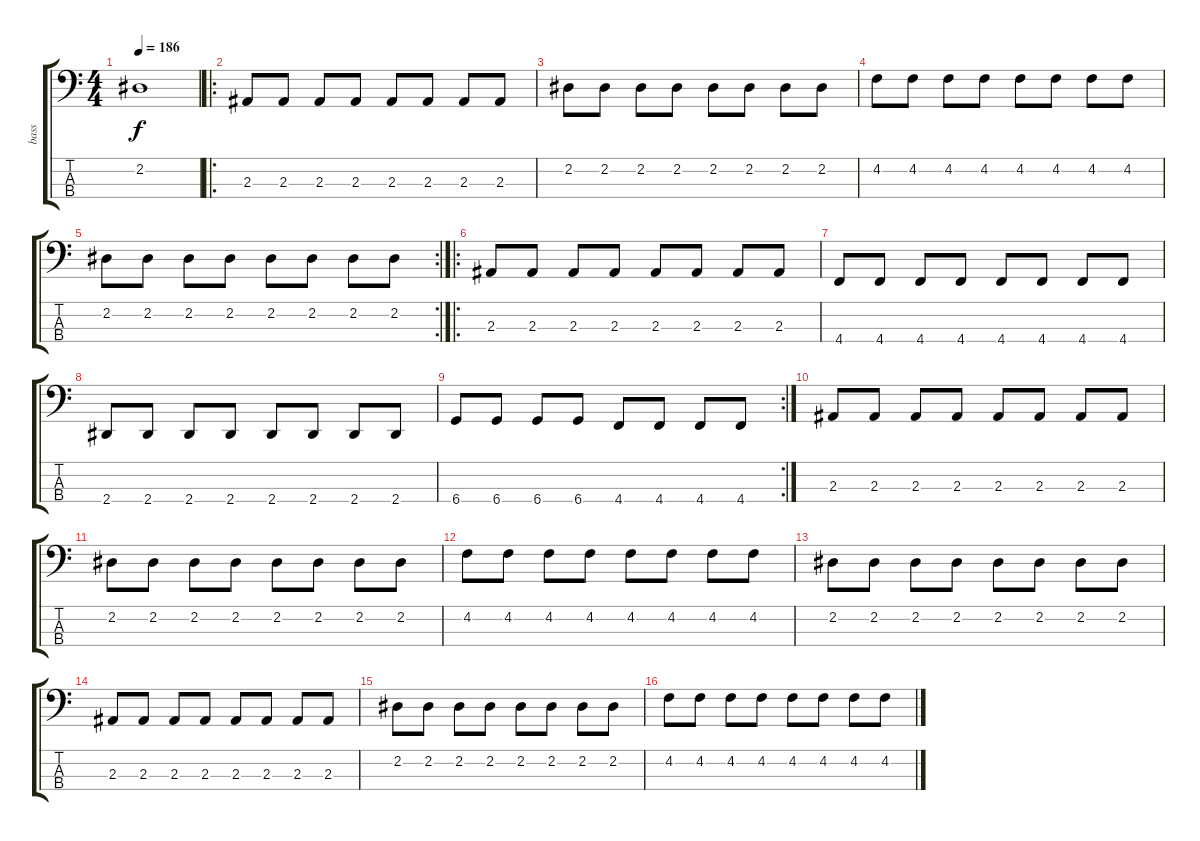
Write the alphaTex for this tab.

\track ("bass" "bass") {instrument electricbassfinger}
\staff {score tabs}
\tuning (Gb2 Db2 Ab1 Db1) {hide}
\ts (4 4)
\tempo 186
\clef f4
\ks c
2.2.1{dy f} |
\ro
2.3.8 2.3.8 2.3.8 2.3.8 2.3.8 2.3.8 2.3.8 2.3.8 |
2.2.8 2.2.8 2.2.8 2.2.8 2.2.8 2.2.8 2.2.8 2.2.8 |
4.2.8 4.2.8 4.2.8 4.2.8 4.2.8 4.2.8 4.2.8 4.2.8 |
\rc 2
2.2.8 2.2.8 2.2.8 2.2.8 2.2.8 2.2.8 2.2.8 2.2.8 |
\ro
2.3.8 2.3.8 2.3.8 2.3.8 2.3.8 2.3.8 2.3.8 2.3.8 |
4.4.8 4.4.8 4.4.8 4.4.8 4.4.8 4.4.8 4.4.8 4.4.8 |
2.4.8 2.4.8 2.4.8 2.4.8 2.4.8 2.4.8 2.4.8 2.4.8 |
\rc 2
6.4.8 6.4.8 6.4.8 6.4.8 4.4.8 4.4.8 4.4.8 4.4.8 |
2.3.8 2.3.8 2.3.8 2.3.8 2.3.8 2.3.8 2.3.8 2.3.8 |
2.2.8 2.2.8 2.2.8 2.2.8 2.2.8 2.2.8 2.2.8 2.2.8 |
4.2.8 4.2.8 4.2.8 4.2.8 4.2.8 4.2.8 4.2.8 4.2.8 |
2.2.8 2.2.8 2.2.8 2.2.8 2.2.8 2.2.8 2.2.8 2.2.8 |
2.3.8 2.3.8 2.3.8 2.3.8 2.3.8 2.3.8 2.3.8 2.3.8 |
2.2.8 2.2.8 2.2.8 2.2.8 2.2.8 2.2.8 2.2.8 2.2.8 |
4.2.8 4.2.8 4.2.8 4.2.8 4.2.8 4.2.8 4.2.8 4.2.8
